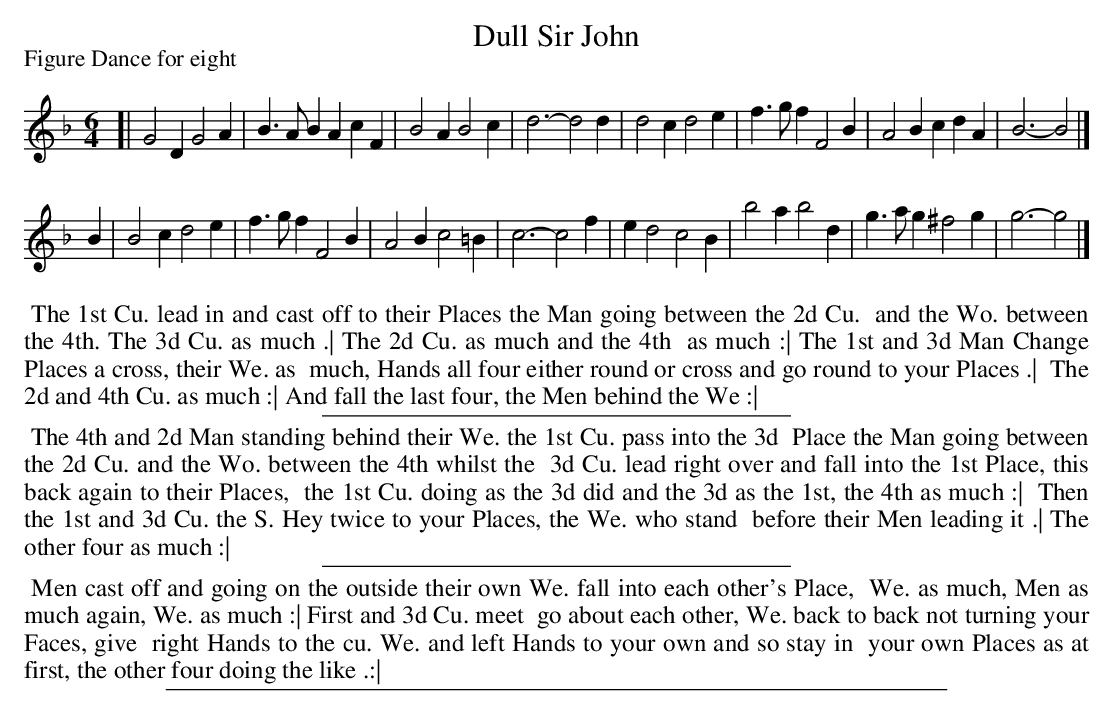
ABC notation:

X:1
T: Dull Sir John
P: Figure Dance for eight
M: 6/4
L: 1/4
K: Gdor
[|\
G2D G2A | B>AB AcF | B2A B2c | d3- d2d |\
d2c d2e | f>gf F2B | A2B cdA | B3- B2 |]
B |\
B2c d2e | f>gf F2B | A2B c2=B | c3- c2f |\
ed2 c2B | b2a b2d | g>ag ^f2g | g3- g2 |]
